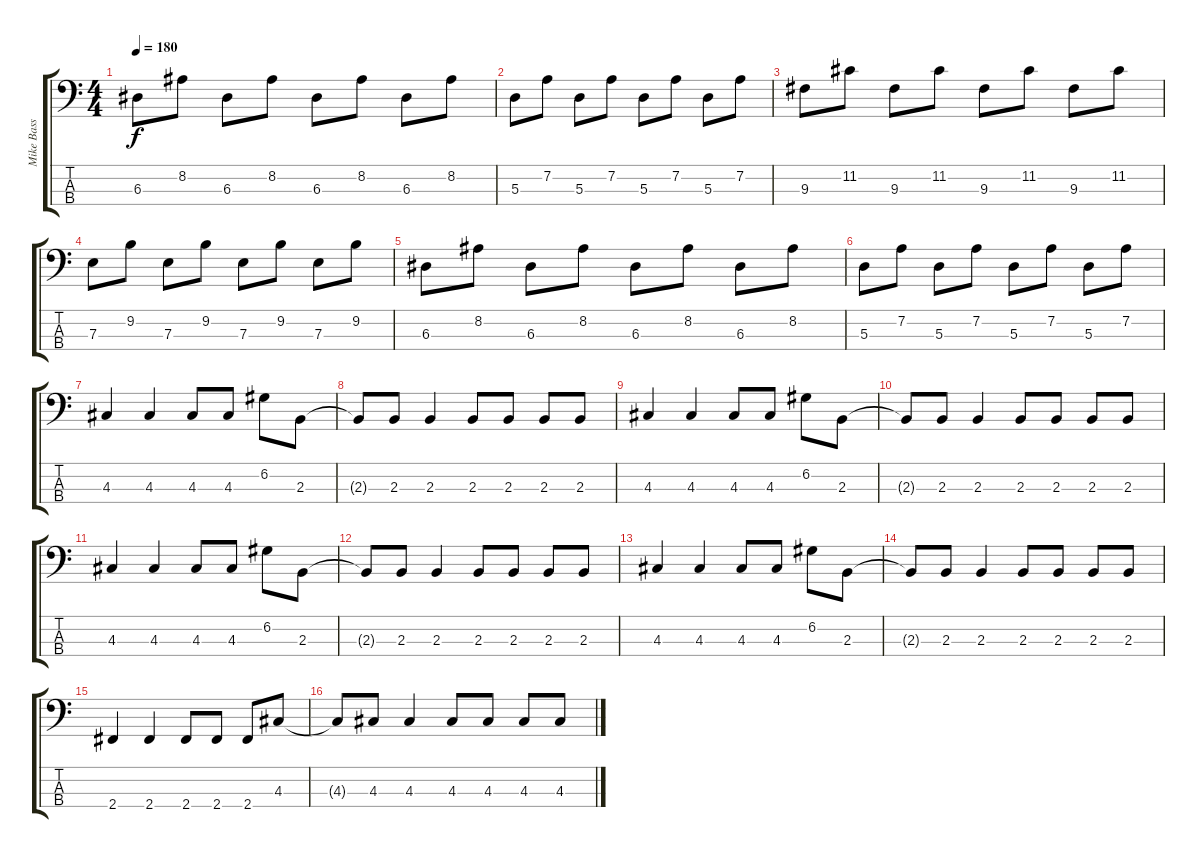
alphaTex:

\track ("Mike Bass" "Mike Bass") {instrument electricbasspick}
\staff {score tabs}
\tuning (E2 D2 A1 E1) {hide}
\ts (4 4)
\tempo 180
\clef f4
\ks c
6.3.8{dy f} 8.2.8 6.3.8 8.2.8 6.3.8 8.2.8 6.3.8 8.2.8 |
5.3.8 7.2.8 5.3.8 7.2.8 5.3.8 7.2.8 5.3.8 7.2.8 |
9.3.8 11.2.8 9.3.8 11.2.8 9.3.8 11.2.8 9.3.8 11.2.8 |
7.3.8 9.2.8 7.3.8 9.2.8 7.3.8 9.2.8 7.3.8 9.2.8 |
6.3.8 8.2.8 6.3.8 8.2.8 6.3.8 8.2.8 6.3.8 8.2.8 |
5.3.8 7.2.8 5.3.8 7.2.8 5.3.8 7.2.8 5.3.8 7.2.8 |
4.3.4 4.3.4 4.3.8 4.3.8 6.2.8 2.3.8 |
2.3{t}.8 2.3.8 2.3.4 2.3.8 2.3.8 2.3.8 2.3.8 |
4.3.4 4.3.4 4.3.8 4.3.8 6.2.8 2.3.8 |
2.3{t}.8 2.3.8 2.3.4 2.3.8 2.3.8 2.3.8 2.3.8 |
4.3.4 4.3.4 4.3.8 4.3.8 6.2.8 2.3.8 |
2.3{t}.8 2.3.8 2.3.4 2.3.8 2.3.8 2.3.8 2.3.8 |
4.3.4 4.3.4 4.3.8 4.3.8 6.2.8 2.3.8 |
2.3{t}.8 2.3.8 2.3.4 2.3.8 2.3.8 2.3.8 2.3.8 |
2.4.4 2.4.4 2.4.8 2.4.8 2.4.8 4.3.8 |
4.3{t}.8 4.3.8 4.3.4 4.3.8 4.3.8 4.3.8 4.3.8
